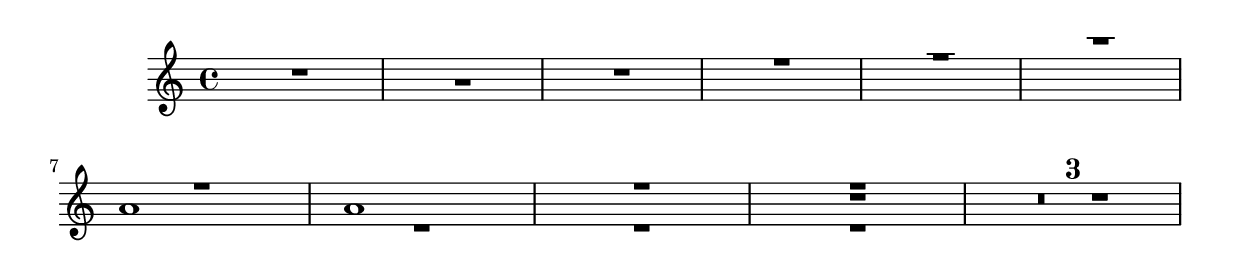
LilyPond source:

% DO NOT EDIT this file manually; it is automatically
% generated from Documentation/snippets/new
% Make any changes in Documentation/snippets/new/
% and then run scripts/auxiliar/makelsr.py
%
% This file is in the public domain.
%% Note: this file works from version 2.17.18
\version "2.18.0"

\header {
  lsrtags = "rhythms, tweaks-and-overrides"

  texidoc = "
Unlike ordinary rests, there is no predefined command to change the
staff position of a multi-measure rest symbol of either form by
attaching it to a note.  However, in polyphonic music multi-measure
rests in odd-numbered and even-numbered voices are vertically
separated. The positioning of multi-measure rests can be controlled as
follows:

"
  doctitle = "Positioning multi-measure rests"
} % begin verbatim


\relative c'' {
  % Multi-measure rests by default are set under the fourth line
  R1
  % They can be moved using an override
  \override MultiMeasureRest.staff-position = #-2
  R1
  \override MultiMeasureRest.staff-position = #0
  R1
  \override MultiMeasureRest.staff-position = #2
  R1
  \override MultiMeasureRest.staff-position = #3
  R1
  \override MultiMeasureRest.staff-position = #6
  R1
  \revert MultiMeasureRest.staff-position
  \break

  % In two Voices, odd-numbered voices are under the top line
  << { R1 } \\ { a1 } >>
  % Even-numbered voices are under the bottom line
  << { a1 } \\ { R1 } >>
  % Multi-measure rests in both voices remain separate
  << { R1 } \\ { R1 } >>

  % Separating multi-measure rests in more than two voices
  % requires an override
  << { R1 } \\ { R1 } \\
     \once \override MultiMeasureRest.staff-position = #0
     { R1 }
  >>

  % Using compressed bars in multiple voices requires another override
  % in all voices to avoid multiple instances being printed
  \compressFullBarRests
  <<
   \revert MultiMeasureRest.direction
    { R1*3 }
    \\
   \revert MultiMeasureRest.direction
    { R1*3 }
  >>
}
